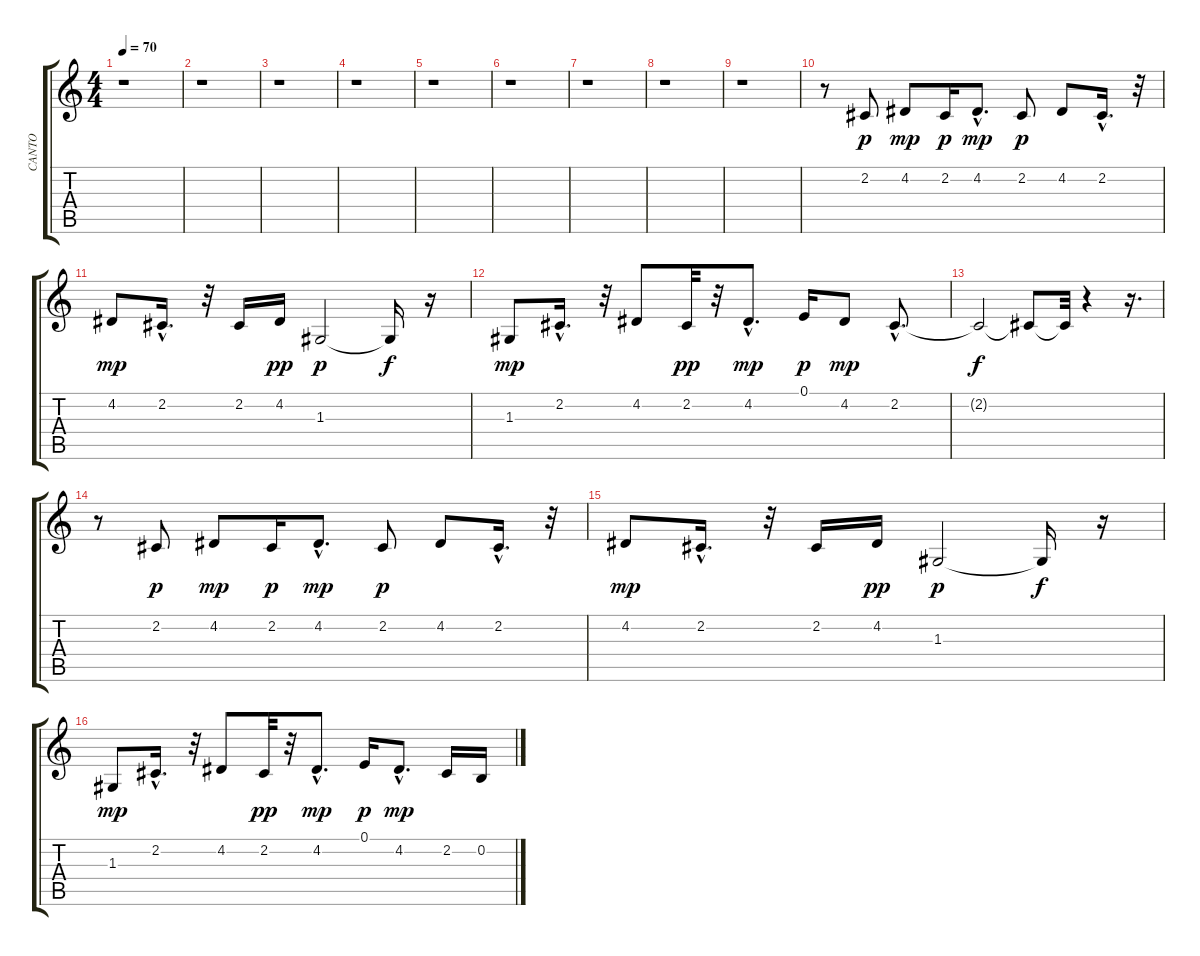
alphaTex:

\track ("CANTO" "CANTO") {instrument vibraphone}
\staff {score tabs}
\tuning (E4 B3 G3 D3 A2 E2) {hide}
\ts (4 4)
\tempo 70
\clef g2
\ks c
r.1{dy p instrument vibraphone} |
r.1 |
r.1 |
r.1 |
r.1 |
r.1 |
r.1 |
r.1 |
r.1 |
r.8 2.2.8 4.2.8{dy mp} 2.2.16{dy p} 4.2{hac}.8{d dy mp} 2.2.8{dy p} 4.2.8 2.2{hac}.16{d} r.32 |
4.2.8{dy mp} 2.2{hac}.16{d} r.32 2.2.16 4.2.16{dy pp} 1.3.2{dy p} 1.3{t}.16{dy f} r.16 |
1.3.8{dy mp} 2.2{hac}.16{d} r.32 4.2.8 2.2.32{dy pp} r.32 4.2{hac}.8{d dy mp} 0.1.16{dy p} 4.2.8{dy mp} 2.2{hac}.8{d} |
2.2{t}.2{dy f} 2.2{t}.8 2.2{t}.32 r.4 r.16{d} |
r.8 2.2.8{dy p} 4.2.8{dy mp} 2.2.16{dy p} 4.2{hac}.8{d dy mp} 2.2.8{dy p} 4.2.8 2.2{hac}.16{d} r.32 |
4.2.8{dy mp} 2.2{hac}.16{d} r.32 2.2.16 4.2.16{dy pp} 1.3.2{dy p} 1.3{t}.16{dy f} r.16 |
1.3.8{dy mp} 2.2{hac}.16{d} r.32 4.2.8 2.2.32{dy pp} r.32 4.2{hac}.8{d dy mp} 0.1.16{dy p} 4.2{hac}.8{d dy mp} 2.2.16 0.2.16
